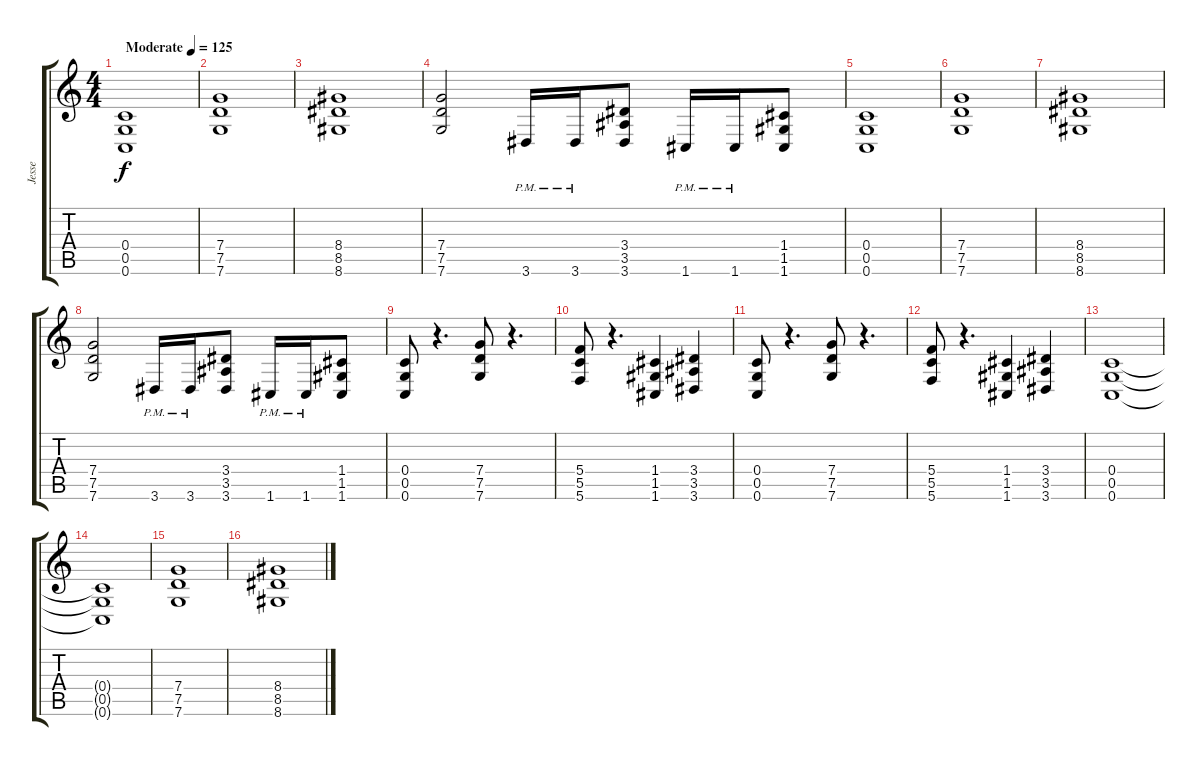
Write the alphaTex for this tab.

\track ("Jesse" "Jesse") {instrument distortionguitar}
\staff {score tabs}
\tuning (D4 A3 F3 C3 G2 C2) {hide}
\ts (4 4)
\tempo (125 "Moderate")
\clef g2
\ks c
(0.4 0.5 0.6).1{dy f instrument distortionguitar} |
(7.4 7.5 7.6).1 |
(8.4 8.5 8.6).1 |
(7.4 7.5 7.6).2 3.6{pm}.16 3.6{pm}.16 (3.4 3.5 3.6).8 1.6{pm}.16 1.6{pm}.16 (1.4 1.5 1.6).8 |
(0.4 0.5 0.6).1 |
(7.4 7.5 7.6).1 |
(8.4 8.5 8.6).1 |
(7.4 7.5 7.6).2 3.6{pm}.16 3.6{pm}.16 (3.4 3.5 3.6).8 1.6{pm}.16 1.6{pm}.16 (1.4 1.5 1.6).8 |
(0.4 0.5 0.6).8 r.4{d} (7.4 7.5 7.6).8 r.4{d} |
(5.4 5.5 5.6).8 r.4{d} (1.4 1.5 1.6).4 (3.4 3.5 3.6).4 |
(0.4 0.5 0.6).8 r.4{d} (7.4 7.5 7.6).8 r.4{d} |
(5.4 5.5 5.6).8 r.4{d} (1.4 1.5 1.6).4 (3.4 3.5 3.6).4 |
(0.4 0.5 0.6).1 |
(0.4{t} 0.5{t} 0.6{t}).1 |
(7.4 7.5 7.6).1 |
(8.4 8.5 8.6).1
